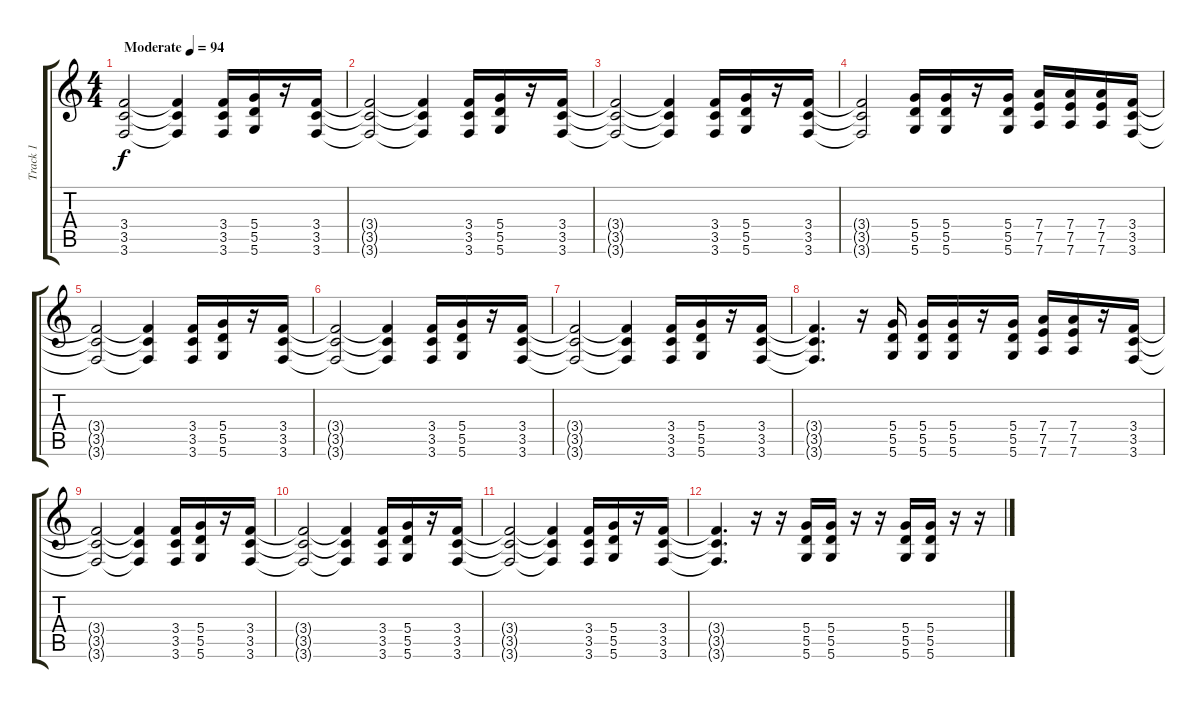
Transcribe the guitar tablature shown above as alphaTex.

\track ("Track 1" "Track 1") {instrument distortionguitar}
\staff {score tabs}
\tuning (E4 B3 G3 D3 A2 D2) {hide}
\ts (4 4)
\tempo (94 "Moderate")
\clef g2
\ks c
(3.4 3.5 3.6).2{dy f instrument distortionguitar} (3.4{t} 3.5{t} 3.6{t}).4 (3.4 3.5 3.6).16 (5.4 5.5 5.6).16 r.16 (3.4 3.5 3.6).16 |
(3.4{t} 3.5{t} 3.6{t}).2 (3.4{t} 3.5{t} 3.6{t}).4 (3.4 3.5 3.6).16 (5.4 5.5 5.6).16 r.16 (3.4 3.5 3.6).16 |
(3.4{t} 3.5{t} 3.6{t}).2 (3.4{t} 3.5{t} 3.6{t}).4 (3.4 3.5 3.6).16 (5.4 5.5 5.6).16 r.16 (3.4 3.5 3.6).16 |
(3.4{t} 3.5{t} 3.6{t}).2 (5.4 5.5 5.6).16 (5.4 5.5 5.6).16 r.16 (5.4 5.5 5.6).16 (7.4 7.5 7.6).16 (7.4 7.5 7.6).16 (7.4 7.5 7.6).16 (3.4 3.5 3.6).16 |
(3.4{t} 3.5{t} 3.6{t}).2 (3.4{t} 3.5{t} 3.6{t}).4 (3.4 3.5 3.6).16 (5.4 5.5 5.6).16 r.16 (3.4 3.5 3.6).16 |
(3.4{t} 3.5{t} 3.6{t}).2 (3.4{t} 3.5{t} 3.6{t}).4 (3.4 3.5 3.6).16 (5.4 5.5 5.6).16 r.16 (3.4 3.5 3.6).16 |
(3.4{t} 3.5{t} 3.6{t}).2 (3.4{t} 3.5{t} 3.6{t}).4 (3.4 3.5 3.6).16 (5.4 5.5 5.6).16 r.16 (3.4 3.5 3.6).16 |
(3.4{t} 3.5{t} 3.6{t}).4{d} r.16 (5.4 5.5 5.6).16 (5.4 5.5 5.6).16 (5.4 5.5 5.6).16 r.16 (5.4 5.5 5.6).16 (7.4 7.5 7.6).16 (7.4 7.5 7.6).16 r.16 (3.4 3.5 3.6).16 |
(3.4{t} 3.5{t} 3.6{t}).2 (3.4{t} 3.5{t} 3.6{t}).4 (3.4 3.5 3.6).16 (5.4 5.5 5.6).16 r.16 (3.4 3.5 3.6).16 |
(3.4{t} 3.5{t} 3.6{t}).2 (3.4{t} 3.5{t} 3.6{t}).4 (3.4 3.5 3.6).16 (5.4 5.5 5.6).16 r.16 (3.4 3.5 3.6).16 |
(3.4{t} 3.5{t} 3.6{t}).2 (3.4{t} 3.5{t} 3.6{t}).4 (3.4 3.5 3.6).16 (5.4 5.5 5.6).16 r.16 (3.4 3.5 3.6).16 |
(3.4{t} 3.5{t} 3.6{t}).4{d} r.16 r.16 (5.4 5.5 5.6).16 (5.4 5.5 5.6).16 r.16 r.16 (5.4 5.5 5.6).16 (5.4 5.5 5.6).16 r.16 r.16
